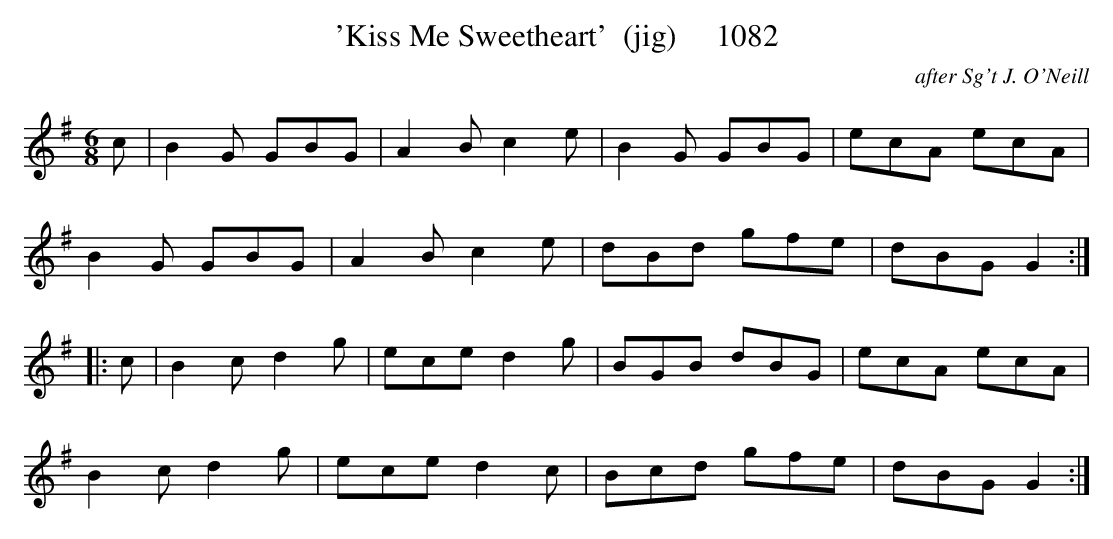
X:1
T:'Kiss Me Sweetheart'  (jig)     1082
C:after Sg't J. O'Neill
BRENNAN July 2003 (HTTP://WWW.SOSYOURMOM.COM)
M:6/8
L:1/8
K:G
c|B2G GBG|A2B c2e|B2G GBG|ecA ecA|
B2G GBG|A2B c2e|dBd gfe|dBG G2:|
|:c|B2c d2g|ece d2g|BGB dBG|ecA ecA|
B2c d2g|ece d2c|Bcd gfe|dBG G2:|
